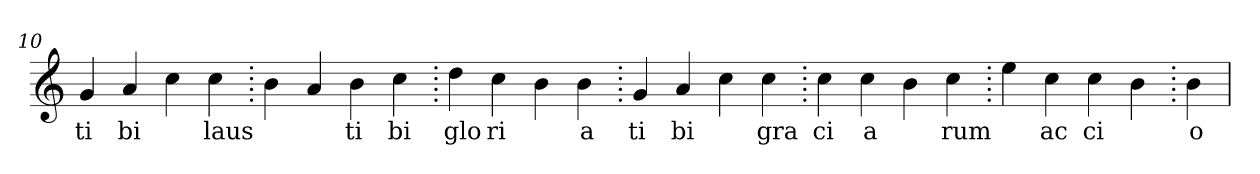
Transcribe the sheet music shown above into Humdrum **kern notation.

**kern	**text
*part1	*part1
*staff1	*staff1
*clefG2	*
=10.	=10.
4g	ti
4a	bi
4cc	.
4cc	laus
=20.	=20.
4b	.
4a	.
4b	ti
4cc	bi
=30.	=30.
4dd	glo
4cc	ri
4b	.
4b	a
=40.	=40.
4g	ti
4a	bi
4cc	.
4cc	gra
=50.	=50.
4cc	ci
4cc	a
4b	.
4cc	rum
=60.	=60.
4ee	.
4cc	ac
4cc	ci
4b	.
=70.	=70.
4b	o
=	=
*-	*-
